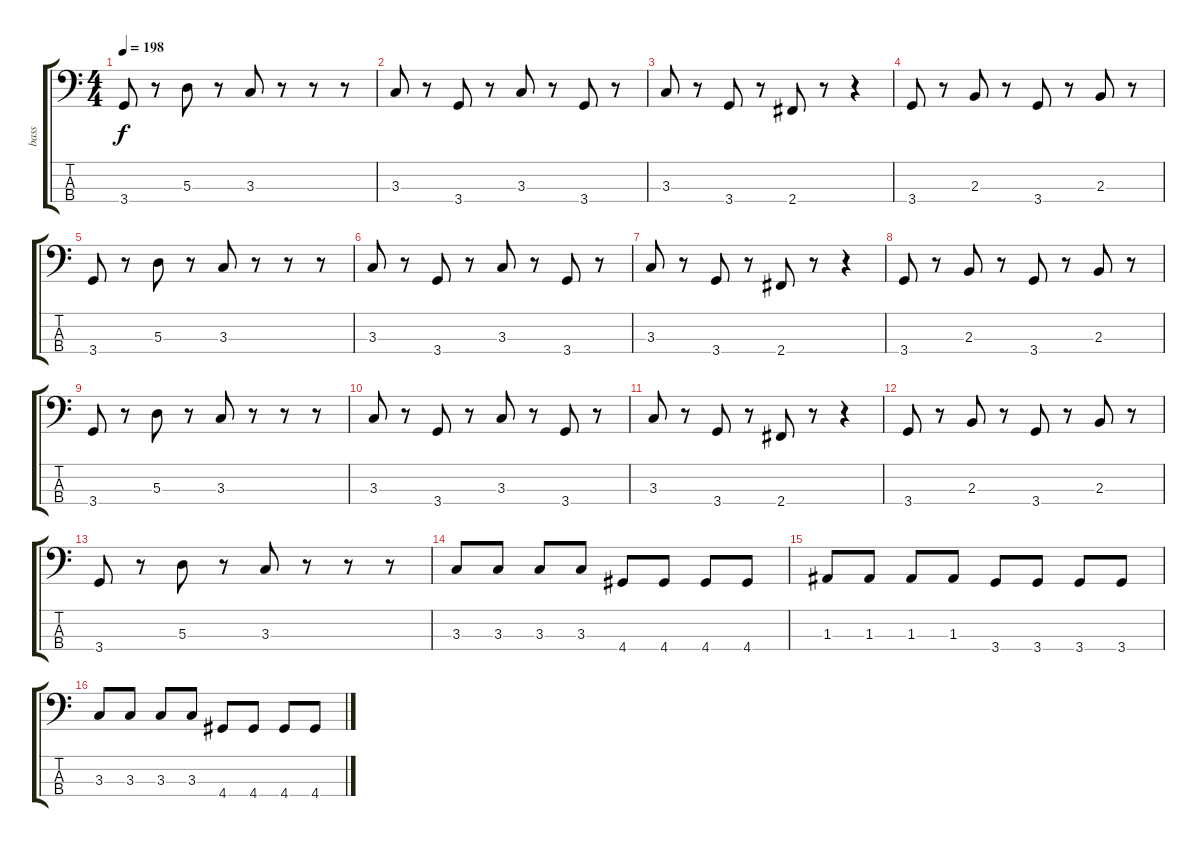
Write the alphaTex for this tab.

\track ("bass" "bass") {instrument electricbassfinger}
\staff {score tabs}
\tuning (G2 D2 A1 E1) {hide}
\ts (4 4)
\tempo 198
\clef f4
\ks c
3.4.8{dy f} r.8 5.3.8 r.8 3.3.8 r.8 r.8 r.8 |
3.3.8 r.8 3.4.8 r.8 3.3.8 r.8 3.4.8 r.8 |
3.3.8 r.8 3.4.8 r.8 2.4.8 r.8 r.4 |
3.4.8 r.8 2.3.8 r.8 3.4.8 r.8 2.3.8 r.8 |
3.4.8 r.8 5.3.8 r.8 3.3.8 r.8 r.8 r.8 |
3.3.8 r.8 3.4.8 r.8 3.3.8 r.8 3.4.8 r.8 |
3.3.8 r.8 3.4.8 r.8 2.4.8 r.8 r.4 |
3.4.8 r.8 2.3.8 r.8 3.4.8 r.8 2.3.8 r.8 |
3.4.8 r.8 5.3.8 r.8 3.3.8 r.8 r.8 r.8 |
3.3.8 r.8 3.4.8 r.8 3.3.8 r.8 3.4.8 r.8 |
3.3.8 r.8 3.4.8 r.8 2.4.8 r.8 r.4 |
3.4.8 r.8 2.3.8 r.8 3.4.8 r.8 2.3.8 r.8 |
3.4.8 r.8 5.3.8 r.8 3.3.8 r.8 r.8 r.8 |
3.3.8 3.3.8 3.3.8 3.3.8 4.4.8 4.4.8 4.4.8 4.4.8 |
1.3.8 1.3.8 1.3.8 1.3.8 3.4.8 3.4.8 3.4.8 3.4.8 |
3.3.8 3.3.8 3.3.8 3.3.8 4.4.8 4.4.8 4.4.8 4.4.8
